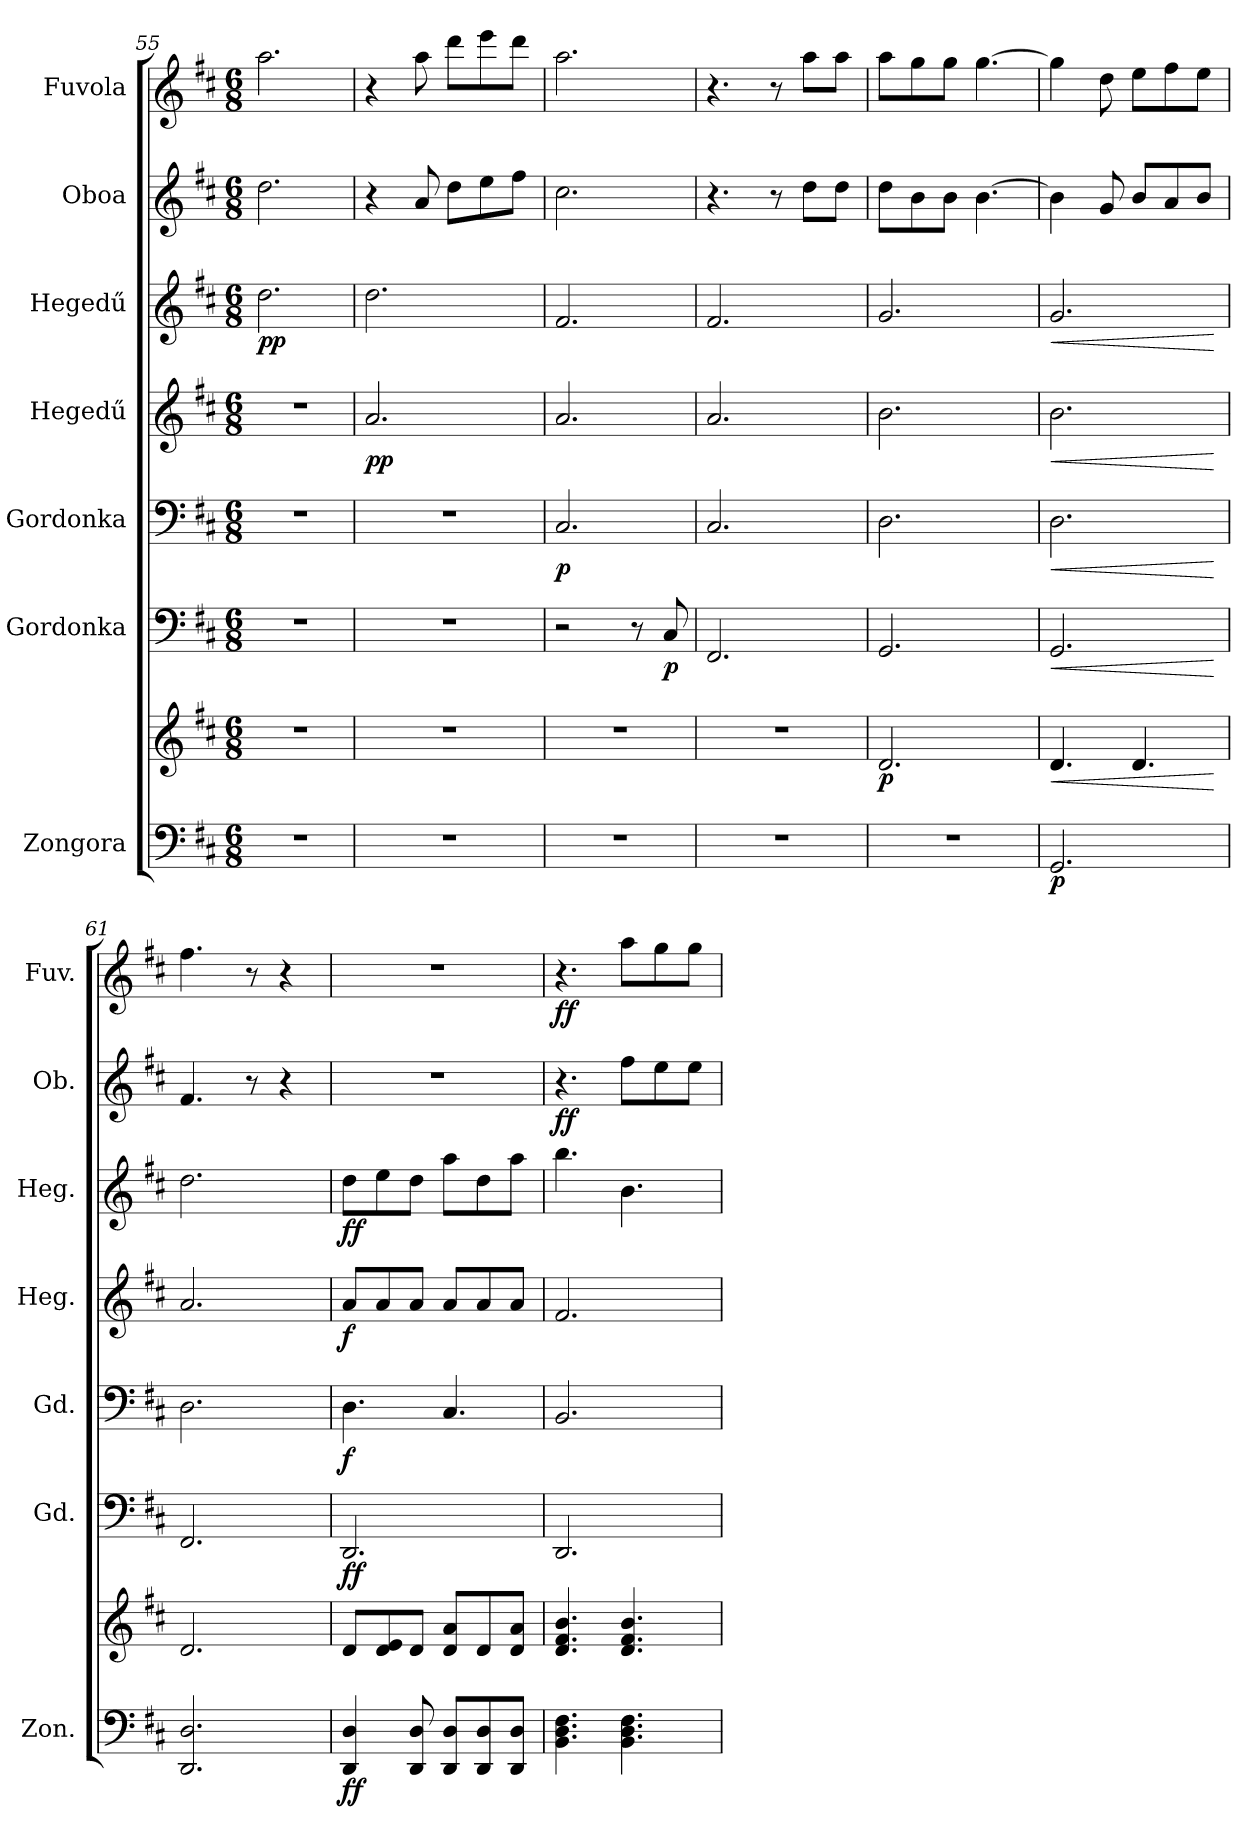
**kern	**kern	**dynam	**kern	**dynam	**kern	**dynam	**kern	**dynam	**kern	**dynam	**kern	**dynam	**kern	**dynam
*part7	*part7	*part7	*part6	*part6	*part5	*part5	*part4	*part4	*part3	*part3	*part2	*part2	*part1	*part1
*staff8	*staff7	*staff7/8	*staff6	*staff6	*staff5	*staff5	*staff4	*staff4	*staff3	*staff3	*staff2	*staff2	*staff1	*staff1
*I"Zongora	*	*	*I"Gordonka	*	*I"Gordonka	*	*I"Hegedű	*	*I"Hegedű	*	*I"Oboa	*	*I"Fuvola	*
*I'Zon.	*	*	*I'Gd.	*	*I'Gd.	*	*I'Heg.	*	*I'Heg.	*	*I'Ob.	*	*I'Fuv.	*
*clefF4	*clefG2	*	*clefF4	*	*clefF4	*	*clefG2	*	*clefG2	*	*clefG2	*	*clefG2	*
*k[f#c#]	*k[f#c#]	*	*k[f#c#]	*	*k[f#c#]	*	*k[f#c#]	*	*k[f#c#]	*	*k[f#c#]	*	*k[f#c#]	*
*M6/8	*M6/8	*	*M6/8	*	*M6/8	*	*M6/8	*	*M6/8	*	*M6/8	*	*M6/8	*
=55	=55	=55	=55	=55	=55	=55	=55	=55	=55	=55	=55	=55	=55	=55
!	!	!	!	!	!	!	!	!	!	!LO:DY:b	!	!	!	!
2.r	2.r	.	2.r	.	2.r	.	2.r	.	2.dd\	pp	2.dd\	.	2.aa\	.
=56	=56	=56	=56	=56	=56	=56	=56	=56	=56	=56	=56	=56	=56	=56
!	!	!	!	!	!	!	!	!LO:DY:b	!	!	!	!	!	!
2.r	2.r	.	2.r	.	2.r	.	2.a/	pp	2.dd\	.	4r	.	4r	.
.	.	.	.	.	.	.	.	.	.	.	8a/	.	8aa\	.
.	.	.	.	.	.	.	.	.	.	.	8dd\L	.	8ddd\L	.
.	.	.	.	.	.	.	.	.	.	.	8ee\	.	8eee\	.
.	.	.	.	.	.	.	.	.	.	.	8ff#\J	.	8ddd\J	.
=57	=57	=57	=57	=57	=57	=57	=57	=57	=57	=57	=57	=57	=57	=57
!	!	!	!	!	!	!LO:DY:b	!	!	!	!	!	!	!	!
2.r	2.r	.	2r	.	2.C#/	p	2.a/	.	2.f#/	.	2.cc#\	.	2.aa\	.
.	.	.	8r	.	.	.	.	.	.	.	.	.	.	.
!	!	!	!	!LO:DY:b	!	!	!	!	!	!	!	!	!	!
.	.	.	8C#/	p	.	.	.	.	.	.	.	.	.	.
=58	=58	=58	=58	=58	=58	=58	=58	=58	=58	=58	=58	=58	=58	=58
2.r	2.r	.	2.FF#/	.	2.C#/	.	2.a/	.	2.f#/	.	4.r	.	4.r	.
.	.	.	.	.	.	.	.	.	.	.	8r	.	8r	.
.	.	.	.	.	.	.	.	.	.	.	8dd\L	.	8aa\L	.
.	.	.	.	.	.	.	.	.	.	.	8dd\J	.	8aa\J	.
!!LO:PB:g=z
=59	=59	=59	=59	=59	=59	=59	=59	=59	=59	=59	=59	=59	=59	=59
!	!	!LO:DY:b	!	!	!	!	!	!	!	!	!	!	!	!
2.r	2.d/	p	2.GG/	.	2.D\	.	2.b\	.	2.g/	.	8dd\L	.	8aa\L	.
.	.	.	.	.	.	.	.	.	.	.	8b\	.	8gg\	.
.	.	.	.	.	.	.	.	.	.	.	8b\J	.	8gg\J	.
.	.	.	.	.	.	.	.	.	.	.	[4.b\	.	[4.gg\	.
=60	=60	=60	=60	=60	=60	=60	=60	=60	=60	=60	=60	=60	=60	=60
!	!	!LO:HP:b	!	!LO:HP:b	!	!LO:HP:b	!	!LO:HP:b	!	!LO:HP:b	!	!	!	!
!	!	!LO:DY:n=1:b=2	!	!	!	!	!	!	!	!	!	!	!	!
2.GG/	4.d/	< p	2.GG/	<	2.D\	<	2.b\	<	2.g/	<	4b\]	.	4gg\]	.
.	.	.	.	.	.	.	.	.	.	.	8g/	.	8dd\	.
.	4.d/	.	.	.	.	.	.	.	.	.	8b/L	.	8ee\L	.
.	.	.	.	.	.	.	.	.	.	.	8a/	.	8ff#\	.
.	.	.	.	.	.	.	.	.	.	.	8b/J	.	8ee\J	.
.	.	[	.	[	.	[	.	[	.	[	.	.	.	.
=61	=61	=61	=61	=61	=61	=61	=61	=61	=61	=61	=61	=61	=61	=61
2.DD/ 2.D/	2.d/	.	2.FF#/	.	2.D\	.	2.a/	.	2.dd\	.	4.f#/	.	4.ff#\	.
.	.	.	.	.	.	.	.	.	.	.	8r	.	8r	.
.	.	.	.	.	.	.	.	.	.	.	4r	.	4r	.
=62	=62	=62	=62	=62	=62	=62	=62	=62	=62	=62	=62	=62	=62	=62
!	!	!LO:DY:b=2	!	!	!	!	!	!	!	!	!	!	!	!
!	!	!LO:DY:n=1:b	!	!LO:DY:b	!	!LO:DY:b	!	!LO:DY:b	!	!LO:DY:b	!	!	!	!
4DD/ 4D/	8d/L	f f	2.DD/	ff	4.D\	f	8a/L	f	8dd\L	ff	2.r	.	2.r	.
.	8d/ 8e/	.	.	.	.	.	8a/	.	8ee\	.	.	.	.	.
8DD/ 8D/	8d/J	.	.	.	.	.	8a/J	.	8dd\J	.	.	.	.	.
8DD/ 8D/L	8d/ 8a/L	.	.	.	4.C#/	.	8a/L	.	8aa\L	.	.	.	.	.
8DD/ 8D/	8d/	.	.	.	.	.	8a/	.	8dd\	.	.	.	.	.
8DD/ 8D/J	8d/ 8a/J	.	.	.	.	.	8a/J	.	8aa\J	.	.	.	.	.
=63	=63	=63	=63	=63	=63	=63	=63	=63	=63	=63	=63	=63	=63	=63
!	!	!	!	!	!	!	!	!	!	!	!	!LO:DY:b	!	!LO:DY:b
4.BB\ 4.D\ 4.F#\	4.d/ 4.f#/ 4.b/	.	2.DD/	.	2.BB/	.	2.f#/	.	4.bb\	.	4.r	ff	4.r	ff
4.BB\ 4.D\ 4.F#\	4.d/ 4.f#/ 4.b/	.	.	.	.	.	.	.	4.b\	.	8ff#\L	.	8aa\L	.
.	.	.	.	.	.	.	.	.	.	.	8ee\	.	8gg\	.
.	.	.	.	.	.	.	.	.	.	.	8ee\J	.	8gg\J	.
=	=	=	=	=	=	=	=	=	=	=	=	=	=	=
*-	*-	*-	*-	*-	*-	*-	*-	*-	*-	*-	*-	*-	*-	*-
